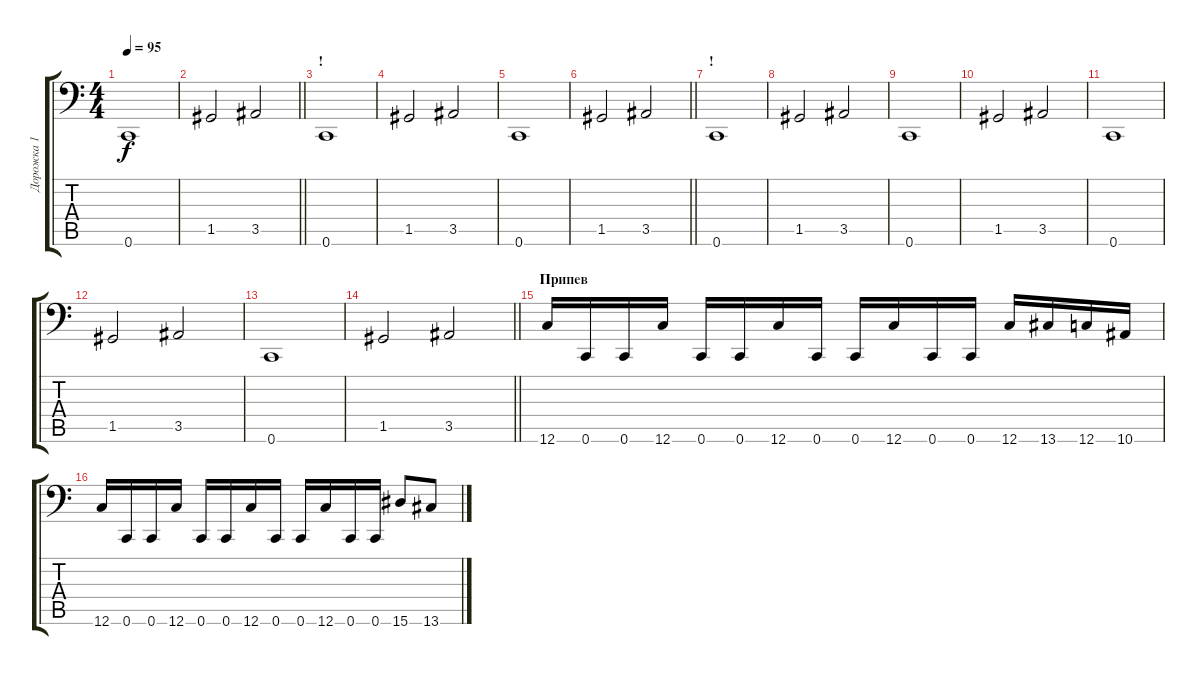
\track ("Дорожка 1" "Дорожка 1") {instrument synthbass2}
\staff {score tabs}
\tuning (D3 A2 F2 C2 G1 C1) {hide}
\ts (4 4)
\tempo 95
\clef f4
\ks c
0.6.1{dy f} |
\barLineRight lightlight
1.5.2 3.5.2 |
\section ("" "!")
0.6.1 |
1.5.2 3.5.2 |
0.6.1 |
\barLineRight lightlight
1.5.2 3.5.2 |
\section ("" "!")
0.6.1 |
1.5.2 3.5.2 |
0.6.1 |
1.5.2 3.5.2 |
0.6.1 |
1.5.2 3.5.2 |
0.6.1 |
\barLineRight lightlight
1.5.2 3.5.2 |
\section ("" "Припев")
12.6.16 0.6.16 0.6.16 12.6.16 0.6.16 0.6.16 12.6.16 0.6.16 0.6.16 12.6.16 0.6.16 0.6.16 12.6.16 13.6.16 12.6.16 10.6.16 |
12.6.16 0.6.16 0.6.16 12.6.16 0.6.16 0.6.16 12.6.16 0.6.16 0.6.16 12.6.16 0.6.16 0.6.16 15.6.8 13.6.8
